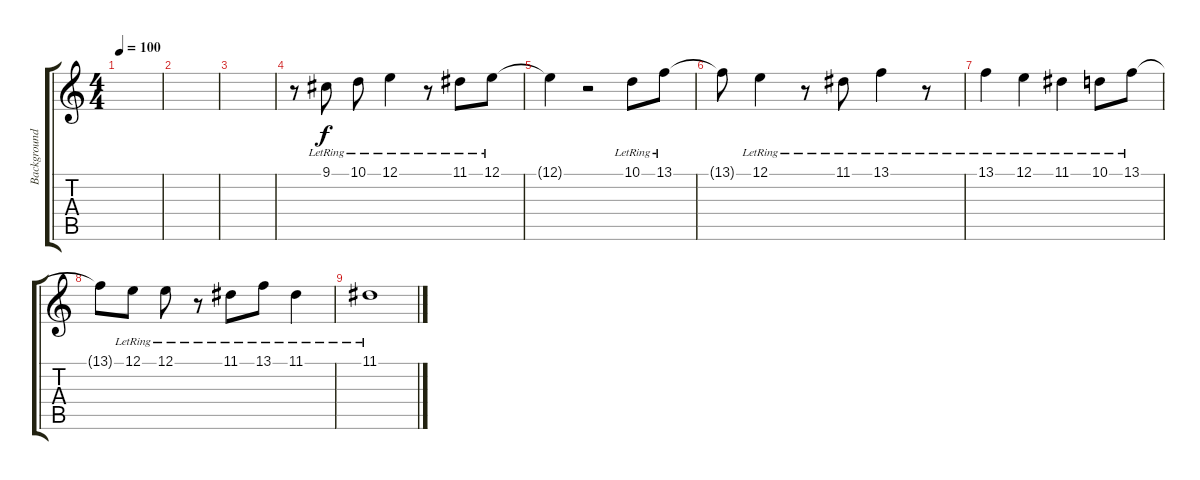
\track ("Background noises" "Background") {instrument tinklebell}
\staff {score tabs}
\tuning (E4 B3 G3 D3 A2 E2) {hide}
\ts (4 4)
\tempo 100
\clef g2
\ks c
|
|
|
r.8 9.1{lr}.8{volume 12} 10.1{lr}.8 12.1{lr}.4 r.8 11.1{lr}.8 12.1{lr}.8 |
12.1{t}.4 r.2 10.1{lr}.8 13.1{lr}.8 |
13.1{t}.8 12.1{lr}.4 r.8 11.1{lr}.8 13.1{lr}.4 r.8 |
13.1{lr}.4 12.1{lr}.4 11.1{lr}.4 10.1{lr}.8 13.1{lr}.8 |
13.1{t}.8 12.1{lr}.8 12.1{lr}.8 r.8 11.1{lr}.8 13.1{lr}.8 11.1{lr}.4 |
11.1{lr}.1
